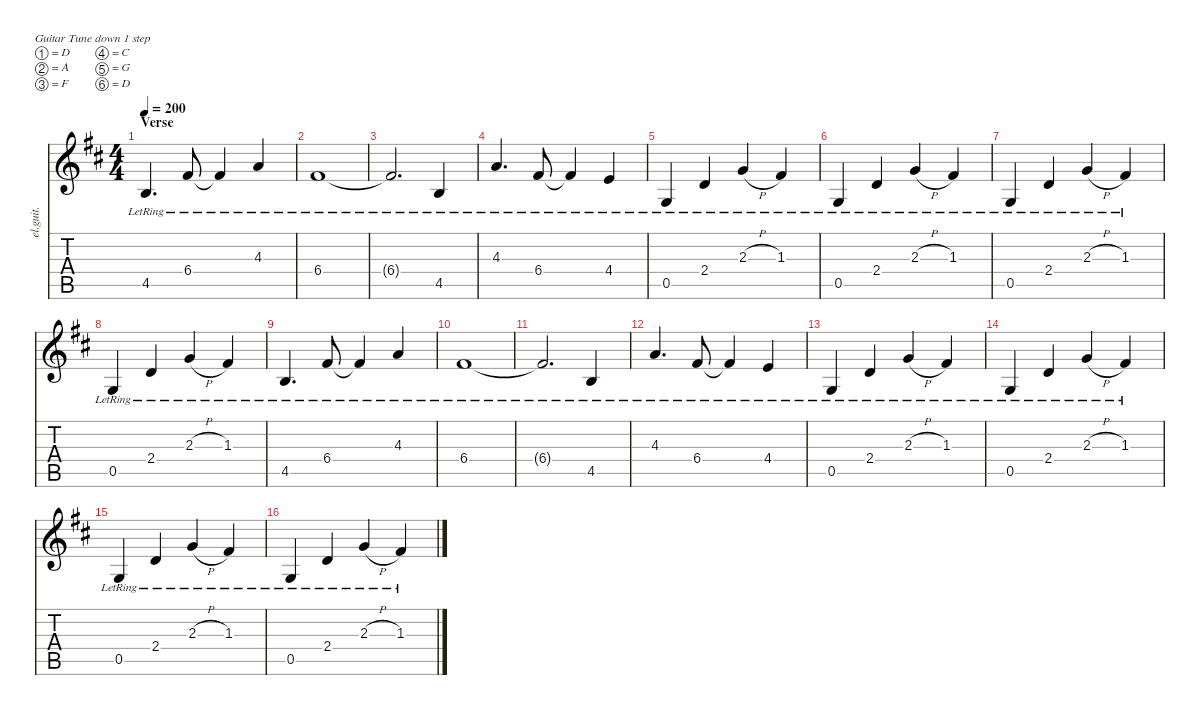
\defaultSystemsLayout 4
\hideDynamics
\bracketExtendMode nobrackets
\otherSystemsTrackNameOrientation horizontal
\track ("Clean Guitar" "el.guit.") {instrument electricguitarclean}
\staff {score tabs}
\tuning (D4 A3 F3 C3 G2 D2)
\ts (4 4)
\section ("" "Verse")
\tempo 200
\clef g2
\ks d
4.5{lr acc forcenatural}.4{d dy mf beam Up} 6.4{lr acc #}.8{beam Up} 6.4{lr t acc #}.4{beam Up} 4.3{lr acc forcenatural}.4{beam Up} |
6.4{lr acc #}.1{beam Up} |
6.4{lr t acc #}.2{d beam Up} 4.5{lr acc forcenatural}.4{beam Up} |
4.3{lr acc forcenatural}.4{d beam Up} 6.4{lr acc #}.8{beam Up} 6.4{lr t acc #}.4{beam Up} 4.4{lr acc forcenatural}.4{beam Up} |
0.5{lr acc forcenatural}.4{beam Up} 2.4{lr acc forcenatural}.4{beam Up} 2.3{h lr acc forcenatural}.4{beam Up} 1.3{lr acc #}.4{beam Up} |
0.5{lr acc forcenatural}.4{beam Up} 2.4{lr acc forcenatural}.4{beam Up} 2.3{h lr acc forcenatural}.4{beam Up} 1.3{lr acc #}.4{beam Up} |
0.5{lr acc forcenatural}.4{beam Up} 2.4{lr acc forcenatural}.4{beam Up} 2.3{h lr acc forcenatural}.4{beam Up} 1.3{lr acc #}.4{beam Up} |
0.5{lr acc forcenatural}.4{beam Up} 2.4{lr acc forcenatural}.4{beam Up} 2.3{h lr acc forcenatural}.4{beam Up} 1.3{lr acc #}.4{beam Up} |
4.5{lr acc forcenatural}.4{d beam Up} 6.4{lr acc #}.8{beam Up} 6.4{lr t acc #}.4{beam Up} 4.3{lr acc forcenatural}.4{beam Up} |
6.4{lr acc #}.1{beam Up} |
6.4{lr t acc #}.2{d beam Up} 4.5{lr acc forcenatural}.4{beam Up} |
4.3{lr acc forcenatural}.4{d beam Up} 6.4{lr acc #}.8{beam Up} 6.4{lr t acc #}.4{beam Up} 4.4{lr acc forcenatural}.4{beam Up} |
0.5{lr acc forcenatural}.4{beam Up} 2.4{lr acc forcenatural}.4{beam Up} 2.3{h lr acc forcenatural}.4{beam Up} 1.3{lr acc #}.4{beam Up} |
0.5{lr acc forcenatural}.4{beam Up} 2.4{lr acc forcenatural}.4{beam Up} 2.3{h lr acc forcenatural}.4{beam Up} 1.3{lr acc #}.4{beam Up} |
0.5{lr acc forcenatural}.4{beam Up} 2.4{lr acc forcenatural}.4{beam Up} 2.3{h lr acc forcenatural}.4{beam Up} 1.3{lr acc #}.4{beam Up} |
0.5{lr acc forcenatural}.4{beam Up} 2.4{lr acc forcenatural}.4{beam Up} 2.3{h lr acc forcenatural}.4{beam Up} 1.3{lr acc #}.4{beam Up}
